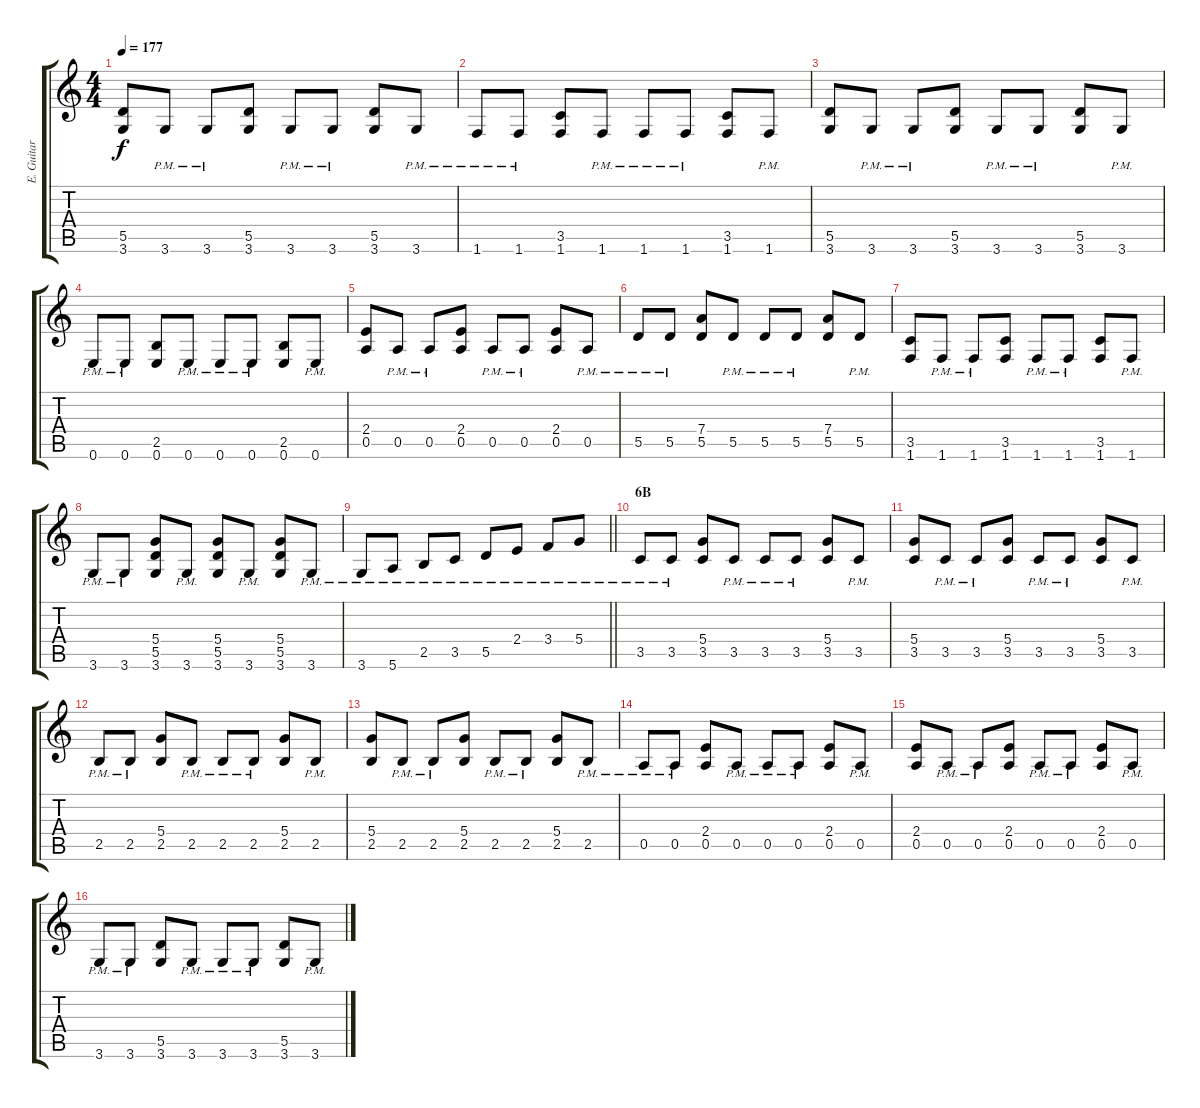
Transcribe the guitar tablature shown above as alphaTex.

\track ("E. Guitar I" "E. Guitar ") {instrument overdrivenguitar}
\staff {score tabs}
\tuning (E4 B3 G3 D3 A2 E2) {hide}
\ts (4 4)
\tempo 177
\clef g2
\ks c
(5.5 3.6).8{dy f} 3.6{pm}.8 3.6{pm}.8 (5.5 3.6).8 3.6{pm}.8 3.6{pm}.8 (5.5 3.6).8 3.6{pm}.8 |
1.6{pm}.8 1.6{pm}.8 (3.5 1.6).8 1.6{pm}.8 1.6{pm}.8 1.6{pm}.8 (3.5 1.6).8 1.6{pm}.8 |
(5.5 3.6).8 3.6{pm}.8 3.6{pm}.8 (5.5 3.6).8 3.6{pm}.8 3.6{pm}.8 (5.5 3.6).8 3.6{pm}.8 |
0.6{pm}.8 0.6{pm}.8 (2.5 0.6).8 0.6{pm}.8 0.6{pm}.8 0.6{pm}.8 (2.5 0.6).8 0.6{pm}.8 |
(2.4 0.5).8 0.5{pm}.8 0.5{pm}.8 (2.4 0.5).8 0.5{pm}.8 0.5{pm}.8 (2.4 0.5).8 0.5{pm}.8 |
5.5{pm}.8 5.5{pm}.8 (7.4 5.5).8 5.5{pm}.8 5.5{pm}.8 5.5{pm}.8 (7.4 5.5).8 5.5{pm}.8 |
(3.5 1.6).8 1.6{pm}.8 1.6{pm}.8 (3.5 1.6).8 1.6{pm}.8 1.6{pm}.8 (3.5 1.6).8 1.6{pm}.8 |
3.6{pm}.8 3.6{pm}.8 (5.4 5.5 3.6).8 3.6{pm}.8 (5.4 5.5 3.6).8 3.6{pm}.8 (5.4 5.5 3.6).8 3.6{pm}.8 |
\barLineRight lightlight
3.6{pm}.8 5.6{pm}.8 2.5{pm}.8 3.5{pm}.8 5.5{pm}.8 2.4{pm}.8 3.4{pm}.8 5.4{pm}.8 |
\section ("" "6B")
3.5{pm}.8 3.5{pm}.8 (5.4 3.5).8 3.5{pm}.8 3.5{pm}.8 3.5{pm}.8 (5.4 3.5).8 3.5{pm}.8 |
(5.4 3.5).8 3.5{pm}.8 3.5{pm}.8 (5.4 3.5).8 3.5{pm}.8 3.5{pm}.8 (5.4 3.5).8 3.5{pm}.8 |
2.5{pm}.8 2.5{pm}.8 (5.4 2.5).8 2.5{pm}.8 2.5{pm}.8 2.5{pm}.8 (5.4 2.5).8 2.5{pm}.8 |
(5.4 2.5).8 2.5{pm}.8 2.5{pm}.8 (5.4 2.5).8 2.5{pm}.8 2.5{pm}.8 (5.4 2.5).8 2.5{pm}.8 |
0.5{pm}.8 0.5{pm}.8 (2.4 0.5).8 0.5{pm}.8 0.5{pm}.8 0.5{pm}.8 (2.4 0.5).8 0.5{pm}.8 |
(2.4 0.5).8 0.5{pm}.8 0.5{pm}.8 (2.4 0.5).8 0.5{pm}.8 0.5{pm}.8 (2.4 0.5).8 0.5{pm}.8 |
3.6{pm}.8 3.6{pm}.8 (5.5 3.6).8 3.6{pm}.8 3.6{pm}.8 3.6{pm}.8 (5.5 3.6).8 3.6{pm}.8
